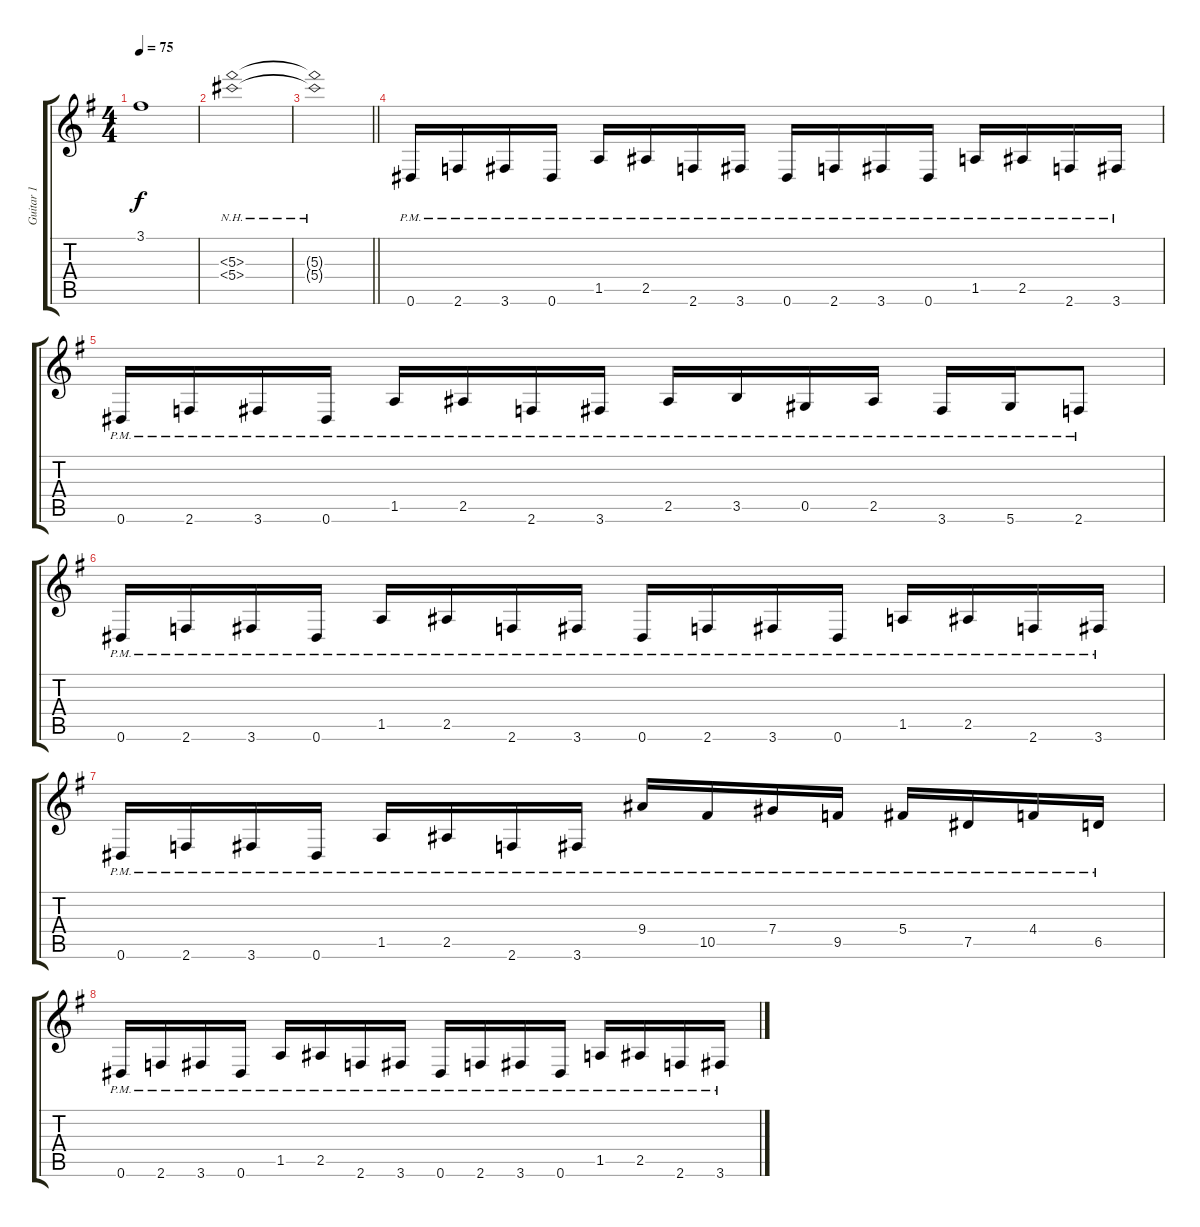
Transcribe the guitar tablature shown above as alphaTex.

\track ("Guitar 1" "Guitar 1") {instrument distortionguitar}
\staff {score tabs}
\tuning (Eb4 Bb3 Gb3 Db3 Ab2 Eb2) {hide}
\ts (4 4)
\tempo 75
\clef g2
\ks g
3.1{t}.1{dy f} |
(5.3{nh} 5.4{nh}).1 |
\barLineRight lightlight
(5.3{nh t} 5.4{nh t}).1 |
\section ("" " ")
0.6{pm}.16 2.6{pm}.16 3.6{pm}.16 0.6{pm}.16 1.5{pm}.16 2.5{pm}.16 2.6{pm}.16 3.6{pm}.16 0.6{pm}.16 2.6{pm}.16 3.6{pm}.16 0.6{pm}.16 1.5{pm}.16 2.5{pm}.16 2.6{pm}.16 3.6{pm}.16 |
0.6{pm}.16 2.6{pm}.16 3.6{pm}.16 0.6{pm}.16 1.5{pm}.16 2.5{pm}.16 2.6{pm}.16 3.6{pm}.16 2.5{pm}.16 3.5{pm}.16 0.5{pm}.16 2.5{pm}.16 3.6{pm}.16 5.6{pm}.16 2.6{pm}.8 |
0.6{pm}.16 2.6{pm}.16 3.6{pm}.16 0.6{pm}.16 1.5{pm}.16 2.5{pm}.16 2.6{pm}.16 3.6{pm}.16 0.6{pm}.16 2.6{pm}.16 3.6{pm}.16 0.6{pm}.16 1.5{pm}.16 2.5{pm}.16 2.6{pm}.16 3.6{pm}.16 |
0.6{pm}.16 2.6{pm}.16 3.6{pm}.16 0.6{pm}.16 1.5{pm}.16 2.5{pm}.16 2.6{pm}.16 3.6{pm}.16 9.4{pm}.16 10.5{pm}.16 7.4{pm}.16 9.5{pm}.16 5.4{pm}.16 7.5{pm}.16 4.4{pm}.16 6.5{pm}.16 |
0.6{pm}.16 2.6{pm}.16 3.6{pm}.16 0.6{pm}.16 1.5{pm}.16 2.5{pm}.16 2.6{pm}.16 3.6{pm}.16 0.6{pm}.16 2.6{pm}.16 3.6{pm}.16 0.6{pm}.16 1.5{pm}.16 2.5{pm}.16 2.6{pm}.16 3.6{pm}.16
